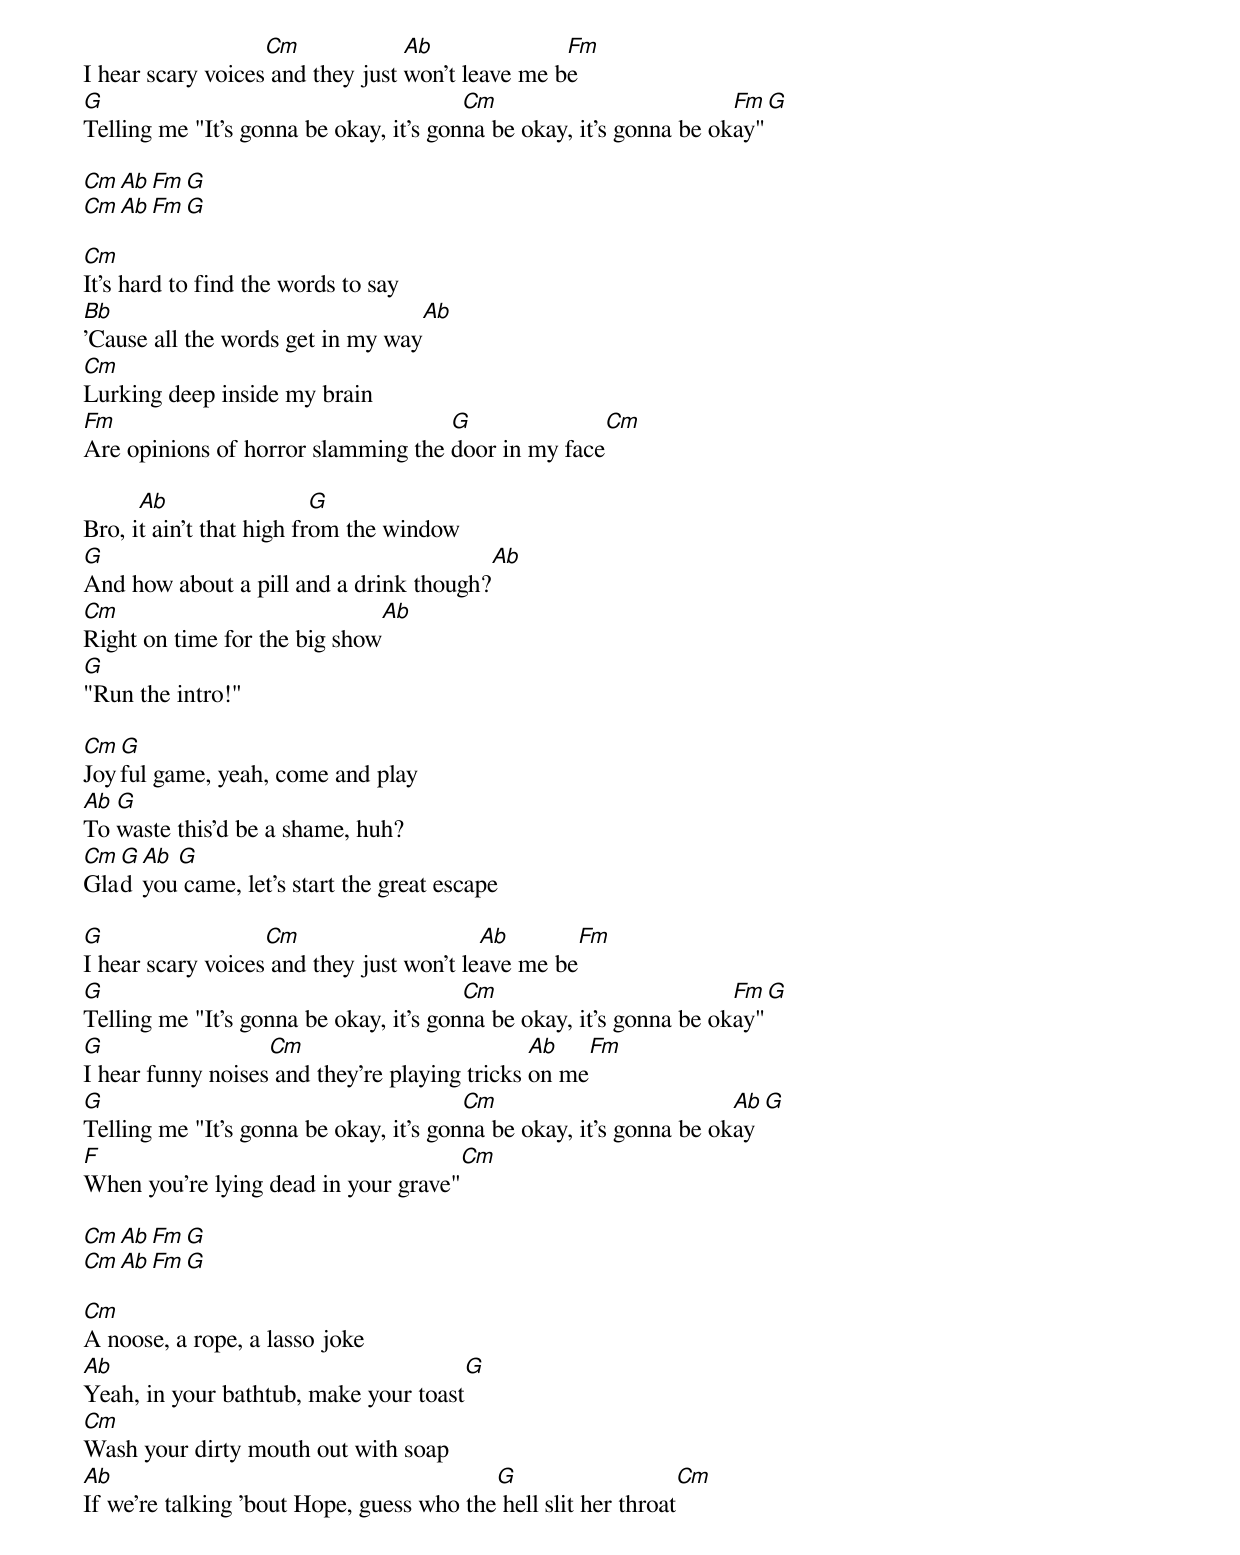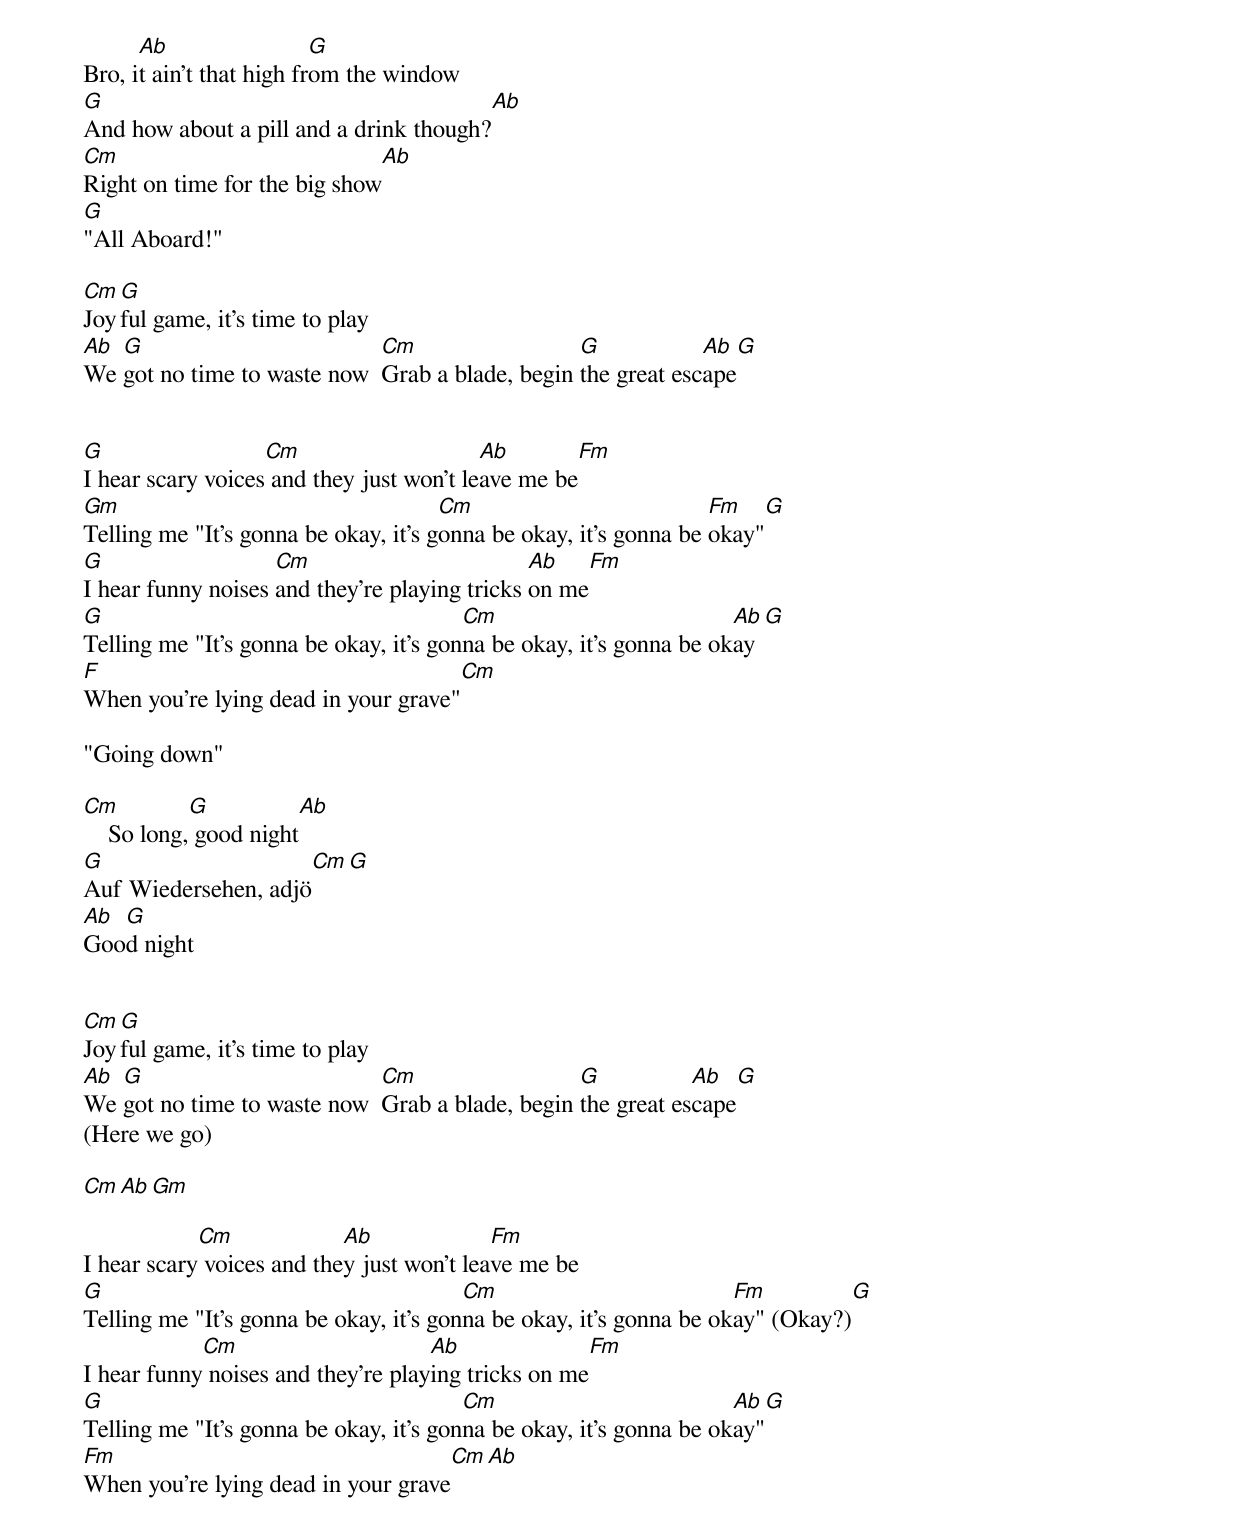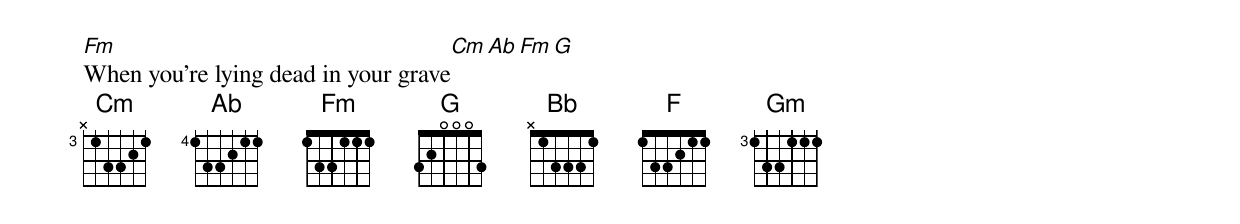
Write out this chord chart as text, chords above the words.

		   Cm             Ab              Fm
I hear scary voices and they just won't leave me be
G                                       Cm                          Fm                          G
Telling me "It's gonna be okay, it's gonna be okay, it's gonna be okay"

Cm Ab Fm G
Cm Ab Fm G

Cm
It's hard to find the words to say
Bb                                     Ab
'Cause all the words get in my way
Cm
Lurking deep inside my brain
Fm                                  G                                       Cm
Are opinions of horror slamming the door in my face

      Ab                  G
Bro, it ain't that high from the window
G                                           Ab
And how about a pill and a drink though?
Cm                               Ab
Right on time for the big show
G
"Run the intro!"

Cm G
Joyful game, yeah, come and play
Ab G
To waste this'd be a shame, huh?
Cm G Ab G
Glad you came, let's start the great escape

G                  Cm                     Ab                            Fm
I hear scary voices and they just won't leave me bе
G                                       Cm                          Fm                          G
Telling me "It's gonna be okay, it's gonna bе okay, it's gonna be okay"
G                  Cm                          Ab                        Fm
I hear funny noises and they're playing tricks on me
G                                       Cm                          Ab                           G
Telling me "It's gonna be okay, it's gonna be okay, it's gonna be okay
F                                                  Cm
When you're lying dead in your grave"

Cm Ab Fm G
Cm Ab Fm G

Cm
A noose, a rope, a lasso joke
Ab                                                   G
Yeah, in your bathtub, make your toast
Cm
Wash your dirty mouth out with soap
Ab                                        G                                           Cm
If we're talking 'bout Hope, guess who the hell slit her throat

      Ab                  G
Bro, it ain't that high from the window
G                                           Ab
And how about a pill and a drink though?
Cm                               Ab
Right on time for the big show
G
"All Aboard!"

Cm G
Joyful game, it's time to play
Ab G
We got no time to waste now  \
Cm                  G            Ab       G
Grab a blade, begin the great escape


G                  Cm                     Ab                            Fm
I hear scary voices and they just won't leave me bе
Gm                                    Cm                          Fm                          G
Telling me "It's gonna be okay, it's gonna bе okay, it's gonna be okay"
G                   Cm                         Ab                        Fm
I hear funny noises and they're playing tricks on me
G                                       Cm                          Ab                           G
Telling me "It's gonna be okay, it's gonna be okay, it's gonna be okay
F                                                  Cm
When you're lying dead in your grave"

"Going down"

Cm          G                Ab
    So long, good night
G                         Cm       G
Auf Wiedersehen, adjö
Ab G
Good night


Cm G
Joyful game, it's time to play
Ab G
We got no time to waste now  \
Cm                  G           Ab        G
Grab a blade, begin the great escape
(Here we go)

Cm Ab Gm

            Cm             Ab              Fm
I hear scary voices and they just won't leave me be
G                                       Cm                          Fm                          G
Telling me "It's gonna be okay, it's gonna be okay, it's gonna be okay" (Okay?)
            Cm                      Ab                     Fm
I hear funny noises and they're playing tricks on me
G                                       Cm                          Ab                           G
Telling me "It's gonna be okay, it's gonna be okay, it's gonna be okay"
Fm                                               Cm Ab
When you're lying dead in your grave
Fm                                               Cm Ab Fm G
When you're lying dead in your grave
